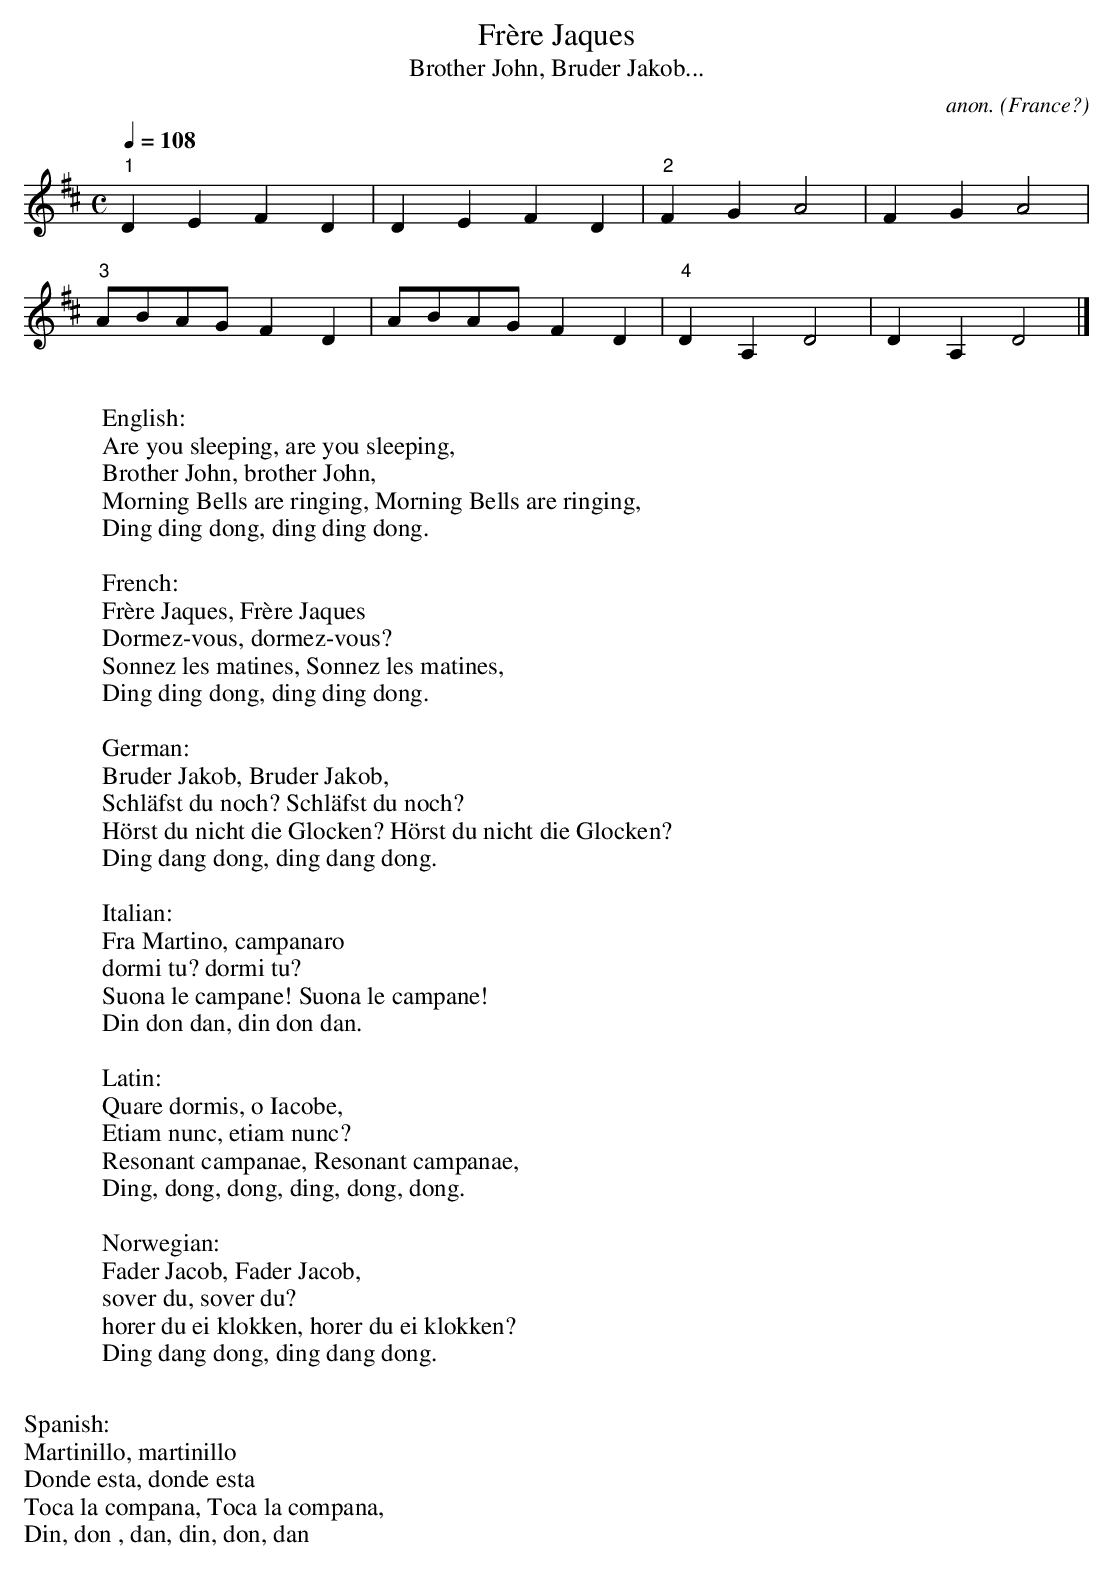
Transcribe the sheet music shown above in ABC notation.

X:1
T:Fr\`ere Jaques
T:Brother John, Bruder Jakob...
C:anon.
O:France?
M:C
L:1/4
Q:1/4=108
K:D
"1"DEFD|DEFD|"2"FGA2|FGA2|
"3"A/B/A/G/FD|A/B/A/G/FD|"4"DA,D2|DA,D2|]
W:
W:English:
W:Are you sleeping, are you sleeping,
W:Brother John, brother John,
W:Morning Bells are ringing, Morning Bells are ringing,
W:Ding ding dong, ding ding dong.
W:
W:French:
W:Fr\`ere Jaques, Fr\`ere Jaques
W:Dormez-vous, dormez-vous?
W:Sonnez les matines, Sonnez les matines,
W:Ding ding dong, ding ding dong.
W:
W:German:
W:Bruder Jakob, Bruder Jakob,
W:Schl\"afst du noch? Schl\"afst du noch?
W:H\"orst du nicht die Glocken? H\"orst du nicht die Glocken?
W:Ding dang dong, ding dang dong.
W:
W:Italian:
W:Fra Martino, campanaro
W:dormi tu? dormi tu?
W:Suona le campane! Suona le campane!
W:Din don dan, din don dan.
W:
W:Latin:
W:Quare dormis, o Iacobe,
W:Etiam nunc, etiam nunc?
W:Resonant campanae, Resonant campanae,
W:Ding, dong, dong, ding, dong, dong.
W:
W:Norwegian:
W:Fader Jacob, Fader Jacob,
W:sover du, sover du?
W:h\orer du ei klokken, h\orer du ei klokken?
W:Ding dang dong, ding dang dong.
W:
W:Spanish:
W:Martinillo, martinillo
W:Donde esta, donde esta
W:Toca la compana, Toca la compana,
W:Din, don , dan, din, don, dan
W:
